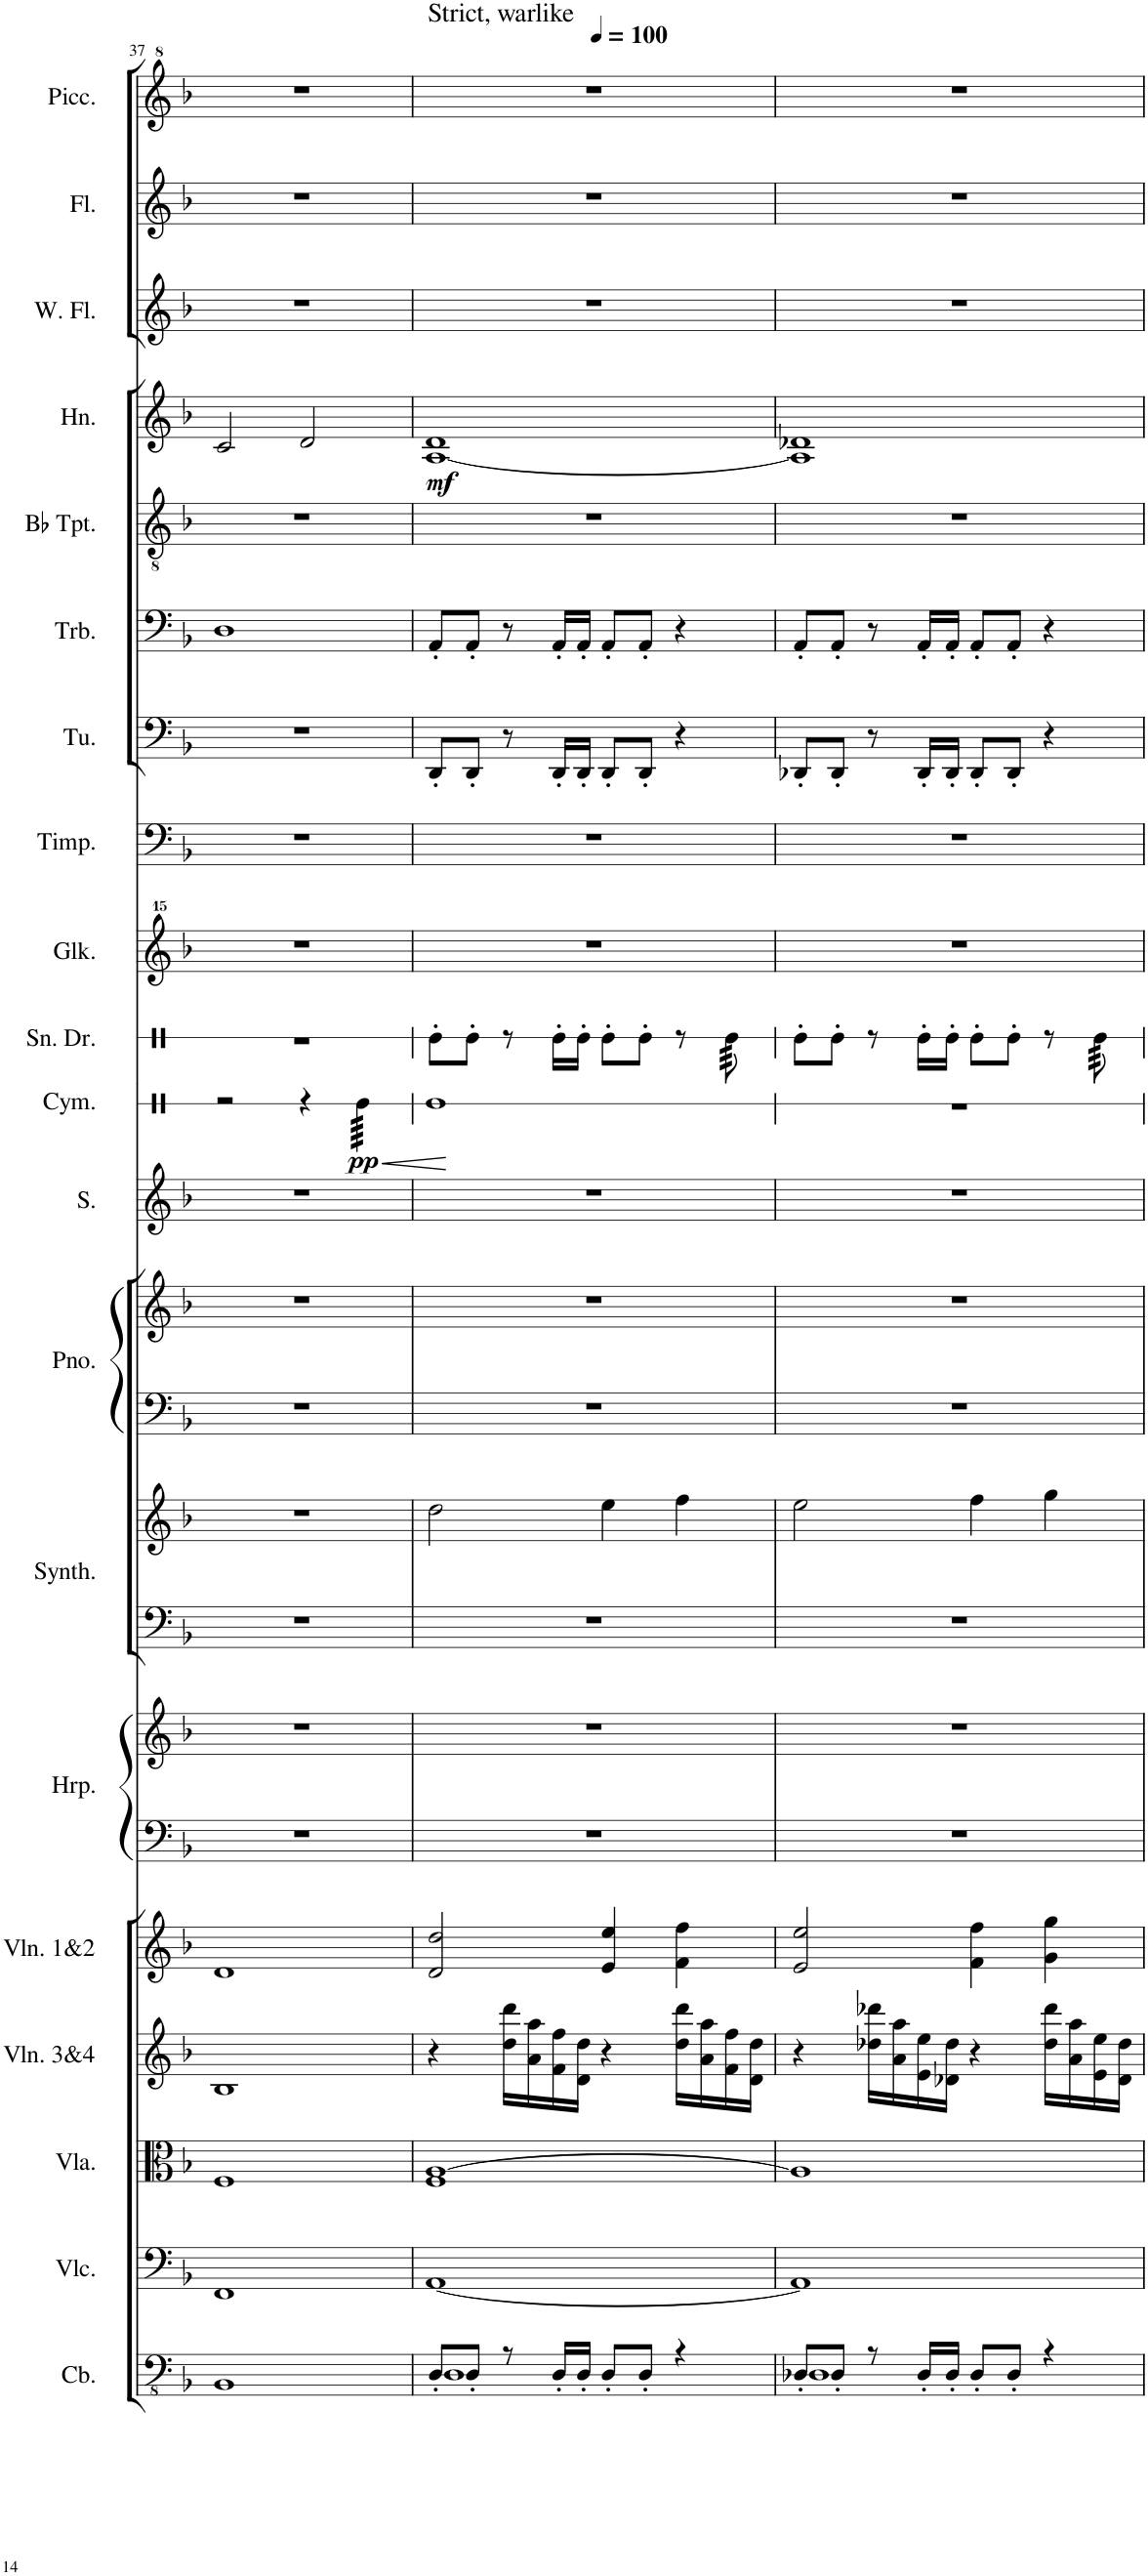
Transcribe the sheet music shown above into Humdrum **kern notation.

**kern	**kern	**kern	**kern	**kern	**kern	**kern	**kern	**kern	**kern	**kern	**kern	**kern	**dynam	**kern	**kern	**kern	**kern	**kern	**kern	**kern	**dynam	**kern	**kern	**kern
*part23	*part22	*part21	*part20	*part19	*part18	*part17	*part16	*part15	*part14	*part13	*part12	*part11	*part11	*part10	*part9	*part8	*part7	*part6	*part5	*part4	*part4	*part3	*part2	*part1
*staff23	*staff22	*staff21	*staff20	*staff19	*staff18	*staff17	*staff16	*staff15	*staff14	*staff13	*staff12	*staff11	*staff11	*staff10	*staff9	*staff8	*staff7	*staff6	*staff5	*staff4	*staff4	*staff3	*staff2	*staff1
*I"Bass	*I"Cello	*I"Viola	*I"Violin 3&amp;4	*I"Violin 1&amp;2	*I"Harp	*I"Harp	*I"Synthesizer	*I"Synthesizer	*I"Piano	*I"Piano	*I"Soprano	*I"Crash Cymbal	*	*I"Snare Drum	*I"Glockenspiel	*I"Timpani	*I"Tuba	*I"Trombone	*I"Bb Trumpet	*I"Horn	*	*I"Water Flute	*I"Flute	*I"Piccolo
*	*	*I'Vla.	*I'Vln. 3&amp;4	*I'Vln. 1&amp;2	*I'Hrp.	*I'Hrp.	*I'Synth.	*I'Synth.	*I'Pno.	*I'Pno.	*I'S.	*I'Cym.	*	*I'Sn. Dr.	*I'Glk.	*I'Timp.	*I'Tu.	*I'Trb.	*I'Bb Tpt.	*I'Hn.	*	*I'W. Fl.	*I'Fl.	*I'Picc.
!!LO:PB:g=z
*clefFv4	*clefF4	*clefC3	*clefG2	*clefG2	*clefF4	*clefG2	*clefF4	*clefG2	*clefF4	*clefG2	*clefG2	*clefX	*	*clefX	*clefG^^2	*clefF4	*clefF4	*clefF4	*clefGv2	*clefG2	*	*clefG2	*clefG2	*clefG^2
*	*	*	*	*	*	*	*	*	*	*	*	*	*	*	*	*	*	*	*ITrd1c2	*ITrd4c7	*	*	*	*ITrd-7c-12
*k[b-]	*k[b-]	*k[b-]	*k[b-]	*k[b-]	*k[b-]	*k[b-]	*k[b-]	*k[b-]	*k[b-]	*k[b-]	*k[b-]	*k[]	*	*k[]	*k[b-]	*k[b-]	*k[b-]	*k[b-]	*k[b-]	*k[b-]	*	*k[b-]	*k[b-]	*k[b-]
*M4/4	*M4/4	*M4/4	*M4/4	*M4/4	*M4/4	*M4/4	*M4/4	*M4/4	*M4/4	*M4/4	*M4/4	*M4/4	*	*M4/4	*M4/4	*M4/4	*M4/4	*M4/4	*M4/4	*M4/4	*	*M4/4	*M4/4	*M4/4
=37	=37	=37	=37	=37	=37	=37	=37	=37	=37	=37	=37	=37	=37	=37	=37	=37	=37	=37	=37	=37	=37	=37	=37	=37
1BBB-	1FF	1F	1B-	1d	1r	1r	1r	1r	1r	1r	1r	2r	.	1r	1r	1r	1r	1D	1r	2c/	.	1r	1r	1r
.	.	.	.	.	.	.	.	.	.	.	.	4r	.	.	.	.	.	.	.	2d/	.	.	.	.
!	!	!	!	!	!	!	!	!	!	!	!	!	!LO:HP:b	!	!	!	!	!	!	!	!	!	!	!
!	!	!	!	!	!	!	!	!	!	!	!	!	!LO:DY:n=1:b	!	!	!	!	!	!	!	!	!	!	!
*	*	*	*	*	*	*	*	*	*	*	*	*tremolo	*	*	*	*	*	*	*	*	*	*	*	*
.	.	.	.	.	.	.	.	.	.	.	.	64Re\LLLL	< pp	.	.	.	.	.	.	.	.	.	.	.
.	.	.	.	.	.	.	.	.	.	.	.	64Re\	.	.	.	.	.	.	.	.	.	.	.	.
.	.	.	.	.	.	.	.	.	.	.	.	64Re\	.	.	.	.	.	.	.	.	.	.	.	.
.	.	.	.	.	.	.	.	.	.	.	.	64Re\	.	.	.	.	.	.	.	.	.	.	.	.
.	.	.	.	.	.	.	.	.	.	.	.	64Re\	.	.	.	.	.	.	.	.	.	.	.	.
.	.	.	.	.	.	.	.	.	.	.	.	64Re\	.	.	.	.	.	.	.	.	.	.	.	.
.	.	.	.	.	.	.	.	.	.	.	.	64Re\	.	.	.	.	.	.	.	.	.	.	.	.
.	.	.	.	.	.	.	.	.	.	.	.	64Re\	.	.	.	.	.	.	.	.	.	.	.	.
.	.	.	.	.	.	.	.	.	.	.	.	64Re\	.	.	.	.	.	.	.	.	.	.	.	.
.	.	.	.	.	.	.	.	.	.	.	.	64Re\	.	.	.	.	.	.	.	.	.	.	.	.
.	.	.	.	.	.	.	.	.	.	.	.	64Re\	.	.	.	.	.	.	.	.	.	.	.	.
.	.	.	.	.	.	.	.	.	.	.	.	64Re\	.	.	.	.	.	.	.	.	.	.	.	.
.	.	.	.	.	.	.	.	.	.	.	.	64Re\	.	.	.	.	.	.	.	.	.	.	.	.
.	.	.	.	.	.	.	.	.	.	.	.	64Re\	.	.	.	.	.	.	.	.	.	.	.	.
.	.	.	.	.	.	.	.	.	.	.	.	64Re\	.	.	.	.	.	.	.	.	.	.	.	.
.	.	.	.	.	.	.	.	.	.	.	.	64Re\JJJJ	.	.	.	.	.	.	.	.	.	.	.	.
*	*	*	*	*	*	*	*	*	*	*	*	*Xtremolo	*	*	*	*	*	*	*	*	*	*	*	*
.	.	.	.	.	.	.	.	.	.	.	.	.	[	.	.	.	.	.	.	.	.	.	.	.
=38	=38	=38	=38	=38	=38	=38	=38	=38	=38	=38	=38	=38	=38	=38	=38	=38	=38	=38	=38	=38	=38	=38	=38	=38
*	*	*	*	*	*	*	*	*	*	*	*	*	*	*	*	*	*	*	*	*	*	*	*	*MM100
*^	*	*	*	*	*	*	*	*	*	*	*	*	*	*	*	*	*	*	*	*	*	*	*	*
!	!	!	!	!	!	!	!	!	!	!	!	!	!	!	!	!	!	!	!	!	!	!	!	!	!LO:TX:a:t=Strict, warlike
!	!	!	!	!	!	!	!	!	!	!	!	!	!	!	!	!	!	!	!	!	!	!LO:DY:b	!	!	!
8DD'</L	1DD	[1AA	1F [1A	4r	2d/ 2dd/	1r	1r	1r	2dd\	1r	1r	1r	1Re	.	8Re'\L	1r	1r	8DD'/L	8AA'/L	1r	[1A 1d	mf	1r	1r	1r
8DD'</J	.	.	.	.	.	.	.	.	.	.	.	.	.	.	8Re'\J	.	.	8DD'/J	8AA'/J	.	.	.	.	.	.
8r	.	.	.	16dd\ 16ddd\LL	.	.	.	.	.	.	.	.	.	.	8r	.	.	8r	8r	.	.	.	.	.	.
.	.	.	.	16a\ 16aa\	.	.	.	.	.	.	.	.	.	.	.	.	.	.	.	.	.	.	.	.	.
16DD'</LL	.	.	.	16f\ 16ff\	.	.	.	.	.	.	.	.	.	.	16Re'\LL	.	.	16DD'/LL	16AA'/LL	.	.	.	.	.	.
16DD'</JJ	.	.	.	16d\ 16dd\JJ	.	.	.	.	.	.	.	.	.	.	16Re'\JJ	.	.	16DD'/JJ	16AA'/JJ	.	.	.	.	.	.
8DD'</L	.	.	.	4r	4e/ 4ee/	.	.	.	4ee\	.	.	.	.	.	8Re'\L	.	.	8DD'/L	8AA'/L	.	.	.	.	.	.
8DD'</J	.	.	.	.	.	.	.	.	.	.	.	.	.	.	8Re'\J	.	.	8DD'/J	8AA'/J	.	.	.	.	.	.
4r	.	.	.	16dd\ 16ddd\LL	4f\ 4ff\	.	.	.	4ff\	.	.	.	.	.	8r	.	.	4r	4r	.	.	.	.	.	.
.	.	.	.	16a\ 16aa\	.	.	.	.	.	.	.	.	.	.	.	.	.	.	.	.	.	.	.	.	.
*	*	*	*	*	*	*	*	*	*	*	*	*	*	*	*tremolo	*	*	*	*	*	*	*	*	*	*
.	.	.	.	16f\ 16ff\	.	.	.	.	.	.	.	.	.	.	64Re\	.	.	.	.	.	.	.	.	.	.
.	.	.	.	.	.	.	.	.	.	.	.	.	.	.	64Re\	.	.	.	.	.	.	.	.	.	.
.	.	.	.	.	.	.	.	.	.	.	.	.	.	.	64Re\	.	.	.	.	.	.	.	.	.	.
.	.	.	.	.	.	.	.	.	.	.	.	.	.	.	64Re\	.	.	.	.	.	.	.	.	.	.
.	.	.	.	16d\ 16dd\JJ	.	.	.	.	.	.	.	.	.	.	64Re\	.	.	.	.	.	.	.	.	.	.
.	.	.	.	.	.	.	.	.	.	.	.	.	.	.	64Re\	.	.	.	.	.	.	.	.	.	.
.	.	.	.	.	.	.	.	.	.	.	.	.	.	.	64Re\	.	.	.	.	.	.	.	.	.	.
.	.	.	.	.	.	.	.	.	.	.	.	.	.	.	64Re\	.	.	.	.	.	.	.	.	.	.
*	*	*	*	*	*	*	*	*	*	*	*	*	*	*	*Xtremolo	*	*	*	*	*	*	*	*	*	*
=39	=39	=39	=39	=39	=39	=39	=39	=39	=39	=39	=39	=39	=39	=39	=39	=39	=39	=39	=39	=39	=39	=39	=39	=39	=39
8DD-X'</L	1DD-	1AA]	1A]	4r	2e/ 2ee/	1r	1r	1r	2ee\	1r	1r	1r	1r	.	8Re'\L	1r	1r	8DD-X'/L	8AA'/L	1r	1A] 1d-X	.	1r	1r	1r
8DD-'</J	.	.	.	.	.	.	.	.	.	.	.	.	.	.	8Re'\J	.	.	8DD-'/J	8AA'/J	.	.	.	.	.	.
8r	.	.	.	16dd-X\ 16ddd-X\LL	.	.	.	.	.	.	.	.	.	.	8r	.	.	8r	8r	.	.	.	.	.	.
.	.	.	.	16a\ 16aa\	.	.	.	.	.	.	.	.	.	.	.	.	.	.	.	.	.	.	.	.	.
16DD-'</LL	.	.	.	16e\ 16ee\	.	.	.	.	.	.	.	.	.	.	16Re'\LL	.	.	16DD-'/LL	16AA'/LL	.	.	.	.	.	.
16DD-'</JJ	.	.	.	16d-X\ 16dd-\JJ	.	.	.	.	.	.	.	.	.	.	16Re'\JJ	.	.	16DD-'/JJ	16AA'/JJ	.	.	.	.	.	.
8DD-'</L	.	.	.	4r	4f\ 4ff\	.	.	.	4ff\	.	.	.	.	.	8Re'\L	.	.	8DD-'/L	8AA'/L	.	.	.	.	.	.
8DD-'</J	.	.	.	.	.	.	.	.	.	.	.	.	.	.	8Re'\J	.	.	8DD-'/J	8AA'/J	.	.	.	.	.	.
4r	.	.	.	16dd-\ 16ddd-\LL	4g\ 4gg\	.	.	.	4gg\	.	.	.	.	.	8r	.	.	4r	4r	.	.	.	.	.	.
.	.	.	.	16a\ 16aa\	.	.	.	.	.	.	.	.	.	.	.	.	.	.	.	.	.	.	.	.	.
*	*	*	*	*	*	*	*	*	*	*	*	*	*	*	*tremolo	*	*	*	*	*	*	*	*	*	*
.	.	.	.	16e\ 16ee\	.	.	.	.	.	.	.	.	.	.	64Re\	.	.	.	.	.	.	.	.	.	.
.	.	.	.	.	.	.	.	.	.	.	.	.	.	.	64Re\	.	.	.	.	.	.	.	.	.	.
.	.	.	.	.	.	.	.	.	.	.	.	.	.	.	64Re\	.	.	.	.	.	.	.	.	.	.
.	.	.	.	.	.	.	.	.	.	.	.	.	.	.	64Re\	.	.	.	.	.	.	.	.	.	.
.	.	.	.	16d-\ 16dd-\JJ	.	.	.	.	.	.	.	.	.	.	64Re\	.	.	.	.	.	.	.	.	.	.
.	.	.	.	.	.	.	.	.	.	.	.	.	.	.	64Re\	.	.	.	.	.	.	.	.	.	.
.	.	.	.	.	.	.	.	.	.	.	.	.	.	.	64Re\	.	.	.	.	.	.	.	.	.	.
.	.	.	.	.	.	.	.	.	.	.	.	.	.	.	64Re\	.	.	.	.	.	.	.	.	.	.
*	*	*	*	*	*	*	*	*	*	*	*	*	*	*	*Xtremolo	*	*	*	*	*	*	*	*	*	*
*v	*v	*	*	*	*	*	*	*	*	*	*	*	*	*	*	*	*	*	*	*	*	*	*	*	*
=	=	=	=	=	=	=	=	=	=	=	=	=	=	=	=	=	=	=	=	=	=	=	=	=
*-	*-	*-	*-	*-	*-	*-	*-	*-	*-	*-	*-	*-	*-	*-	*-	*-	*-	*-	*-	*-	*-	*-	*-	*-
